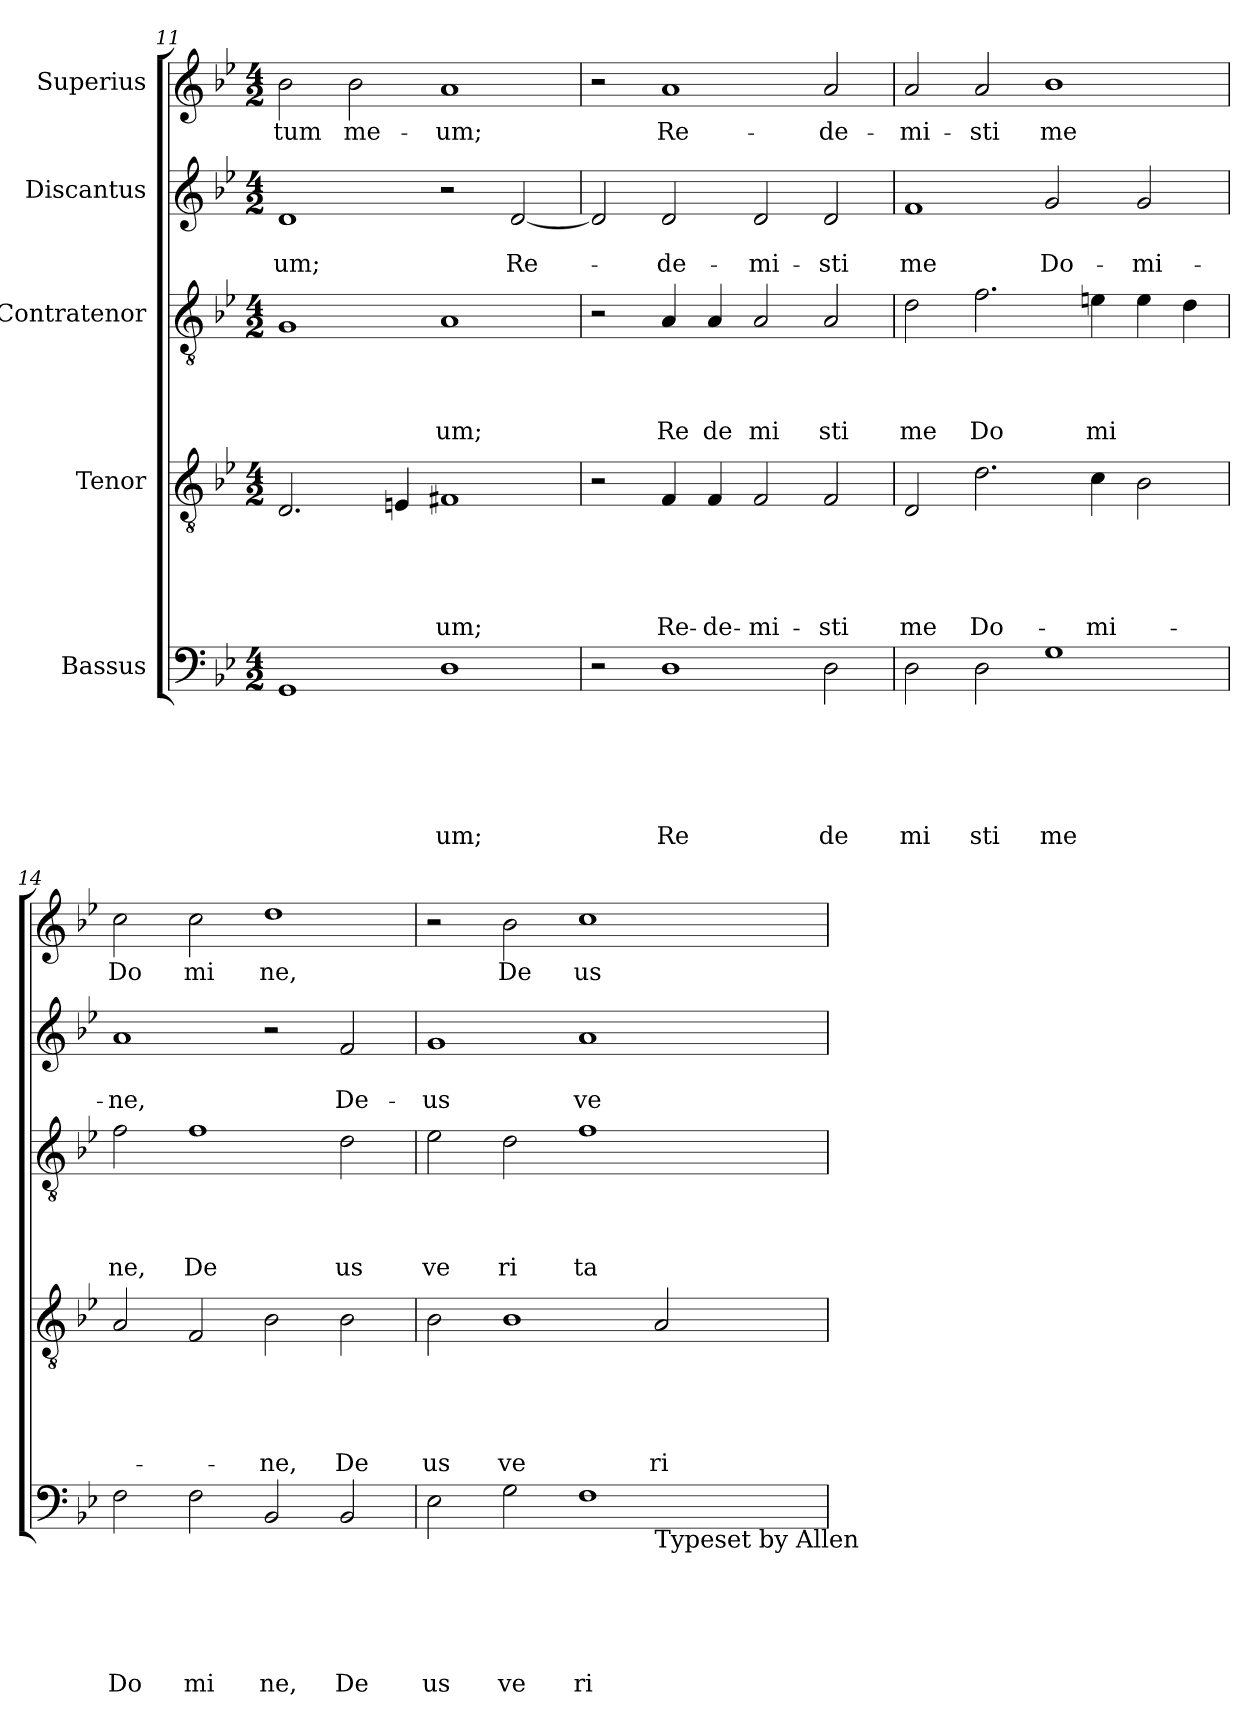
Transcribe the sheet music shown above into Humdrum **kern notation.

**kern	**text	**text	**text	**text	**text	**text	**kern	**text	**text	**text	**text	**text	**kern	**text	**text	**text	**text	**kern	**text	**text	**kern	**text
*part5	*part5	*part5	*part5	*part5	*part5	*part5	*part4	*part4	*part4	*part4	*part4	*part4	*part3	*part3	*part3	*part3	*part3	*part2	*part2	*part2	*part1	*part1
*staff5	*staff5	*staff5	*staff5	*staff5	*staff5	*staff5	*staff4	*staff4	*staff4	*staff4	*staff4	*staff4	*staff3	*staff3	*staff3	*staff3	*staff3	*staff2	*staff2	*staff2	*staff1	*staff1
*I"Bassus	*	*	*	*	*	*	*I"Tenor	*	*	*	*	*	*I"Contratenor	*	*	*	*	*I"Discantus	*	*	*I"Superius	*
*clefF4	*	*	*	*	*	*	*clefGv2	*	*	*	*	*	*clefGv2	*	*	*	*	*clefG2	*	*	*clefG2	*
*k[b-e-]	*	*	*	*	*	*	*k[b-e-]	*	*	*	*	*	*k[b-e-]	*	*	*	*	*k[b-e-]	*	*	*k[b-e-]	*
*B-:	*	*	*	*	*	*	*B-:	*	*	*	*	*	*B-:	*	*	*	*	*B-:	*	*	*B-:	*
*M4/2	*	*	*	*	*	*	*M4/2	*	*	*	*	*	*M4/2	*	*	*	*	*M4/2	*	*	*M4/2	*
=11	=11	=11	=11	=11	=11	=11	=11	=11	=11	=11	=11	=11	=11	=11	=11	=11	=11	=11	=11	=11	=11	=11
!	!	!	!	!	!	!	!	!	!	!	!	!	!	!	!	!	!	!	!	!LO:LY:b	!	!LO:LY:b
1GG	.	.	.	.	.	.	2.D/	.	.	.	.	.	1G	.	.	.	.	1d	.	-um;	2b-\	-tum
!	!	!	!	!	!	!	!	!	!	!	!	!	!	!	!	!	!	!	!	!	!	!LO:LY:b
.	.	.	.	.	.	.	.	.	.	.	.	.	.	.	.	.	.	.	.	.	2b-\	me-
.	.	.	.	.	.	.	4E/	.	.	.	.	.	.	.	.	.	.	.	.	.	.	.
!	!	!	!	!	!	!LO:LY:b	!	!	!	!	!	!LO:LY:b	!	!	!	!	!LO:LY:b	!	!	!	!	!LO:LY:b
1D	.	.	.	.	.	um;	1F#X	.	.	.	.	-um;	1A	.	.	.	um;	2r	.	.	1a	-um;
!	!	!	!	!	!	!	!	!	!	!	!	!	!	!	!	!	!	!	!	!LO:LY:b	!	!
.	.	.	.	.	.	.	.	.	.	.	.	.	.	.	.	.	.	[<2d/	.	Re-	.	.
=12	=12	=12	=12	=12	=12	=12	=12	=12	=12	=12	=12	=12	=12	=12	=12	=12	=12	=12	=12	=12	=12	=12
2r	.	.	.	.	.	.	2r	.	.	.	.	.	2r	.	.	.	.	2d/]	.	.	2r	.
!	!	!	!	!	!	!LO:LY:b	!	!	!	!	!	!LO:LY:b	!	!	!	!	!LO:LY:b	!	!	!LO:LY:b	!	!LO:LY:b
1D	.	.	.	.	.	Re	4F/	.	.	.	.	Re-	4A/	.	.	.	Re	2d/	.	-de-	1a	Re-
!	!	!	!	!	!	!	!	!	!	!	!	!LO:LY:b	!	!	!	!	!LO:LY:b	!	!	!	!	!
.	.	.	.	.	.	.	4F/	.	.	.	.	-de-	4A/	.	.	.	de	.	.	.	.	.
!	!	!	!	!	!	!	!	!	!	!	!	!LO:LY:b	!	!	!	!	!LO:LY:b	!	!	!LO:LY:b	!	!
.	.	.	.	.	.	.	2F/	.	.	.	.	-mi-	2A/	.	.	.	mi	2d/	.	-mi-	.	.
!	!	!	!	!	!	!LO:LY:b	!	!	!	!	!	!LO:LY:b	!	!	!	!	!LO:LY:b	!	!	!LO:LY:b	!	!LO:LY:b
2D\	.	.	.	.	.	de	2F/	.	.	.	.	-sti	2A/	.	.	.	sti	2d/	.	-sti	2a/	-de-
=13	=13	=13	=13	=13	=13	=13	=13	=13	=13	=13	=13	=13	=13	=13	=13	=13	=13	=13	=13	=13	=13	=13
!	!	!	!	!	!	!LO:LY:b	!	!	!	!	!	!LO:LY:b	!	!	!	!	!LO:LY:b	!	!	!LO:LY:b	!	!LO:LY:b
2D\	.	.	.	.	.	mi	2D/	.	.	.	.	me	2d\	.	.	.	me	1f	.	me	2a/	-mi-
!	!	!	!	!	!	!LO:LY:b	!	!	!	!	!	!LO:LY:b	!	!	!	!	!LO:LY:b	!	!	!	!	!LO:LY:b
2D\	.	.	.	.	.	sti	2.d\	.	.	.	.	Do-	2.f\	.	.	.	Do	.	.	.	2a/	-sti
!	!	!	!	!	!	!LO:LY:b	!	!	!	!	!	!	!	!	!	!	!	!	!	!LO:LY:b	!	!LO:LY:b
1G	.	.	.	.	.	me	.	.	.	.	.	.	.	.	.	.	.	2g/	.	Do-	1b-	me
!	!	!	!	!	!	!	!	!	!	!	!	!LO:LY:b	!	!	!	!	!LO:LY:b	!	!	!	!	!
.	.	.	.	.	.	.	4c\	.	.	.	.	-mi-	4en\	.	.	.	mi	.	.	.	.	.
!	!	!	!	!	!	!	!	!	!	!	!	!	!	!	!	!	!	!	!	!LO:LY:b	!	!
.	.	.	.	.	.	.	2B-\	.	.	.	.	.	4e\	.	.	.	.	2g/	.	-mi-	.	.
.	.	.	.	.	.	.	.	.	.	.	.	.	4d\	.	.	.	.	.	.	.	.	.
!!LO:LB:g=z
=14	=14	=14	=14	=14	=14	=14	=14	=14	=14	=14	=14	=14	=14	=14	=14	=14	=14	=14	=14	=14	=14	=14
!	!	!	!	!	!	!LO:LY:b	!	!	!	!	!	!	!	!	!	!	!LO:LY:b	!	!	!LO:LY:b	!	!LO:LY:b
2F\	.	.	.	.	.	Do	2A/	.	.	.	.	.	2f\	.	.	.	ne,	1a	.	-ne,	2cc\	Do
!	!	!	!	!	!	!LO:LY:b	!	!	!	!	!	!	!	!	!	!	!LO:LY:b	!	!	!	!	!LO:LY:b
2F\	.	.	.	.	.	mi	2F/	.	.	.	.	.	1f	.	.	.	De	.	.	.	2cc\	mi
!	!	!	!	!	!	!LO:LY:b	!	!	!	!	!	!LO:LY:b	!	!	!	!	!	!	!	!	!	!LO:LY:b
2BB-/	.	.	.	.	.	ne,	2B-\	.	.	.	.	-ne,	.	.	.	.	.	2r	.	.	1dd	ne,
!	!	!	!	!	!	!LO:LY:b	!	!	!	!	!	!LO:LY:b	!	!	!	!	!LO:LY:b	!	!	!LO:LY:b	!	!
2BB-/	.	.	.	.	.	De	2B-\	.	.	.	.	De	2d\	.	.	.	us	2f/	.	De-	.	.
=15	=15	=15	=15	=15	=15	=15	=15	=15	=15	=15	=15	=15	=15	=15	=15	=15	=15	=15	=15	=15	=15	=15
!	!	!	!	!	!	!LO:LY:b	!	!	!	!	!	!LO:LY:b	!	!	!	!	!LO:LY:b	!	!	!LO:LY:b	!	!
*^	*	*	*	*	*	*	*	*	*	*	*	*	*	*	*	*	*	*	*	*	*	*
2E-\	1.ryy	.	.	.	.	.	us	2B-\	.	.	.	.	us	2e-\	.	.	.	ve	1g	.	-us	2r	.
!	!	!	!	!	!	!	!LO:LY:b	!	!	!	!	!	!LO:LY:b	!	!	!	!	!LO:LY:b	!	!	!	!	!LO:LY:b
2G\	.	.	.	.	.	.	ve	1B-	.	.	.	.	ve	2d\	.	.	.	ri	.	.	.	2b-\	De
!	!	!	!	!	!	!	!LO:LY:b	!	!	!	!	!	!	!	!	!	!	!LO:LY:b	!	!	!LO:LY:b	!	!LO:LY:b
1F	.	.	.	.	.	.	ri	.	.	.	.	.	.	1f	.	.	.	ta	1a	.	ve-	1cc	us
!	!LO:TX:b:t=Typeset by Allen	!	!	!	!	!	!	!	!	!	!	!	!	!	!	!	!	!	!	!	!	!	!
!	!	!	!	!	!	!	!	!	!	!	!	!	!LO:LY:b	!	!	!	!	!	!	!	!	!	!
.	2ryy	.	.	.	.	.	.	2A/	.	.	.	.	ri	.	.	.	.	.	.	.	.	.	.
*v	*v	*	*	*	*	*	*	*	*	*	*	*	*	*	*	*	*	*	*	*	*	*	*
=	=	=	=	=	=	=	=	=	=	=	=	=	=	=	=	=	=	=	=	=	=	=
*-	*-	*-	*-	*-	*-	*-	*-	*-	*-	*-	*-	*-	*-	*-	*-	*-	*-	*-	*-	*-	*-	*-
